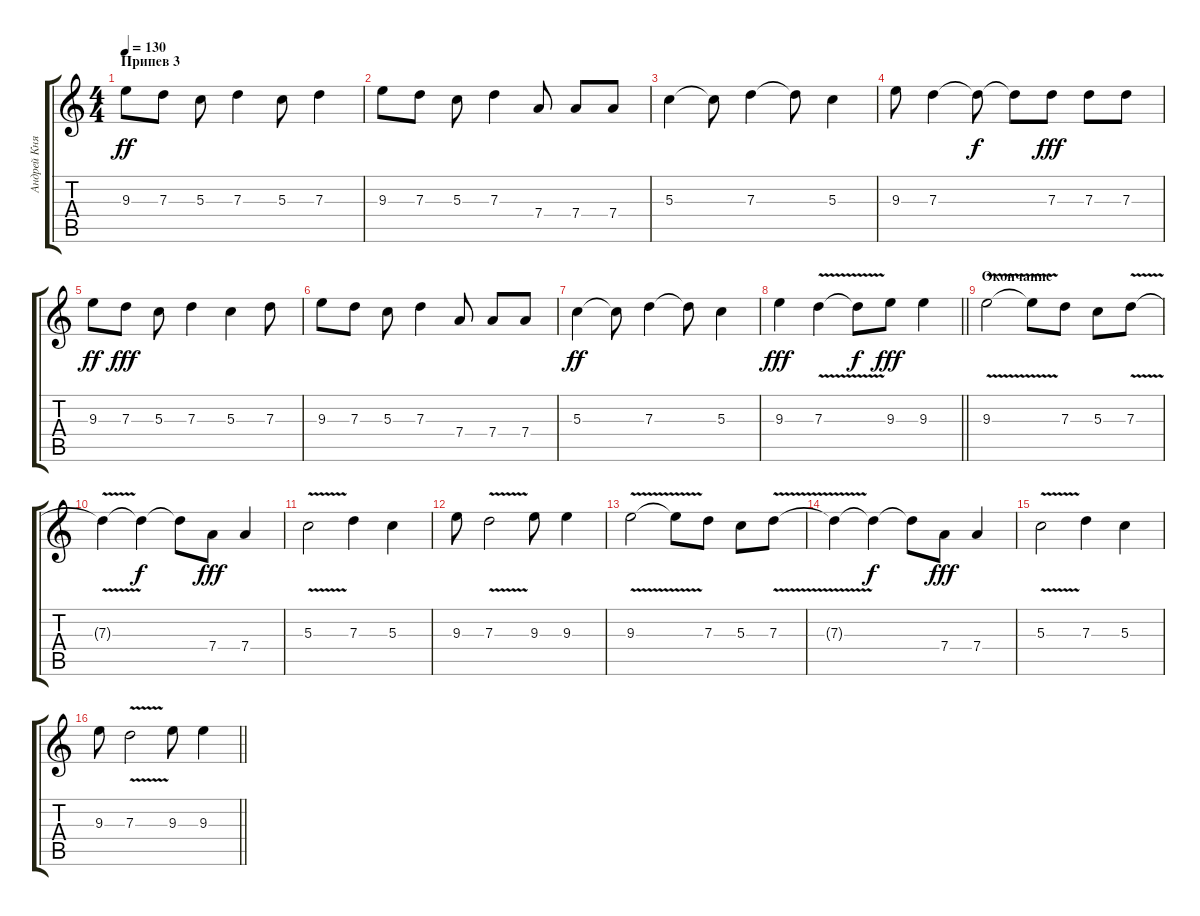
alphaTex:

\track ("Андрей Князев" "Андрей Кня") {instrument overdrivenguitar}
\staff {score tabs}
\tuning (E4 B3 G3 D3 A2 E2) {hide}
\ts (4 4)
\section ("" "Припев 3")
\tempo 130
\clef g2
\ks c
9.3.8{dy ff} 7.3.8 5.3.8 7.3.4 5.3.8 7.3.4 |
9.3.8 7.3.8 5.3.8 7.3.4 7.4.8 7.4.8 7.4.8 |
5.3.4 5.3{t}.8 7.3.4 7.3{t}.8 5.3.4 |
9.3.8 7.3.4 7.3{t}.8{dy f} 7.3{t}.8 7.3.8{dy fff} 7.3.8 7.3.8 |
9.3.8{dy ff} 7.3.8{dy fff} 5.3.8 7.3.4 5.3.4 7.3.8 |
9.3.8 7.3.8 5.3.8 7.3.4 7.4.8 7.4.8 7.4.8 |
5.3.4{dy ff} 5.3{t}.8 7.3.4 7.3{t}.8 5.3.4 |
\barLineRight lightlight
9.3.4{dy fff} 7.3{v}.4 7.3{t}.8{dy f} 9.3.8{dy fff} 9.3.4 |
\section ("" "Окончание")
9.3{v}.2 9.3{t}.8 7.3.8 5.3.8 7.3{v}.8 |
7.3{t}.4 7.3{t}.4{dy f} 7.3{t}.8 7.4.8{dy fff} 7.4.4 |
5.3{v}.2 7.3.4 5.3.4 |
9.3.8 7.3{v}.2 9.3.8 9.3.4 |
9.3{v}.2 9.3{t}.8 7.3.8 5.3.8 7.3{v}.8 |
7.3{t}.4 7.3{t}.4{dy f} 7.3{t}.8 7.4.8{dy fff} 7.4.4 |
5.3{v}.2 7.3.4 5.3.4 |
\barLineRight lightlight
9.3.8 7.3{v}.2 9.3.8 9.3.4
